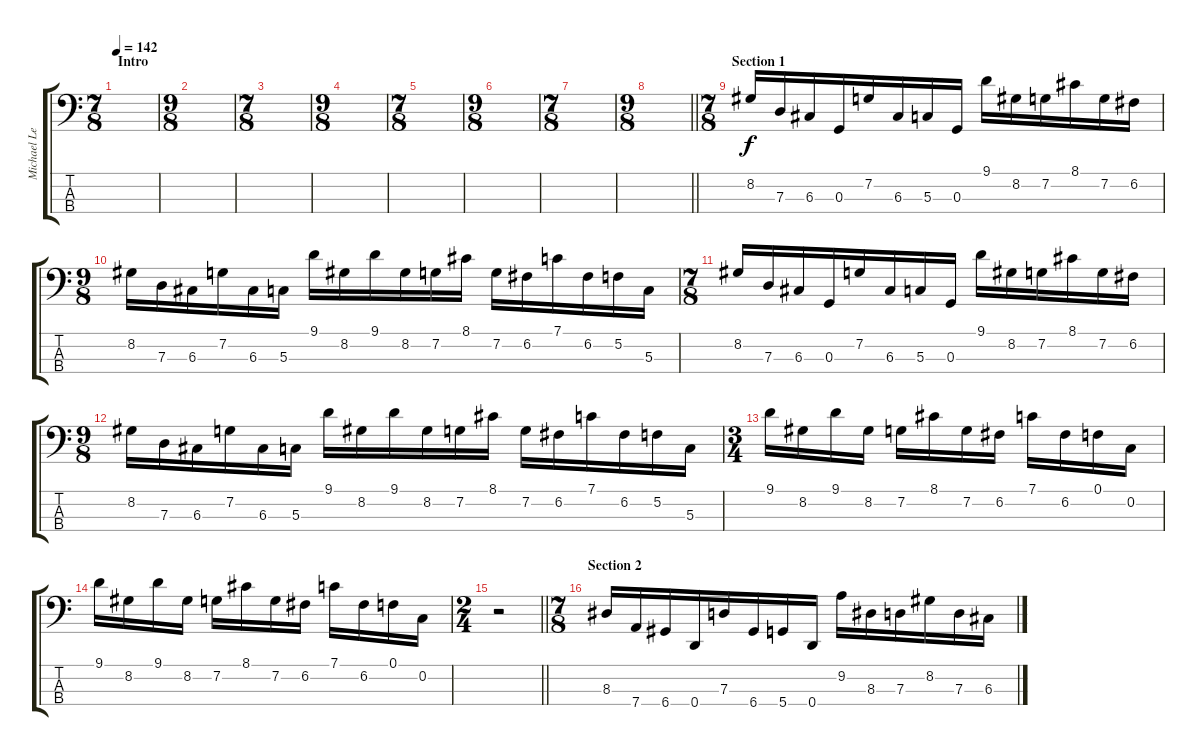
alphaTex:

\track ("Michael Lepond (bass)" "Michael Le") {instrument electricbassfinger}
\staff {score tabs}
\tuning (F2 C2 G1 D1) {hide}
\ts (7 8)
\section ("" "Intro")
\tempo 142
\clef f4
\ks c
|
\ts (9 8)
|
\ts (7 8)
|
\ts (9 8)
|
\ts (7 8)
|
\ts (9 8)
|
\ts (7 8)
|
\ts (9 8)
\barLineRight lightlight
|
\ts (7 8)
\section ("" "Section 1")
8.2.16 7.3.16 6.3.16 0.3.16 7.2.16 6.3.16 5.3.16 0.3.16 9.1.16 8.2.16 7.2.16 8.1.16 7.2.16 6.2.16 |
\ts (9 8)
8.2.16 7.3.16 6.3.16 7.2.16 6.3.16 5.3.16 9.1.16 8.2.16 9.1.16 8.2.16 7.2.16 8.1.16 7.2.16 6.2.16 7.1.16 6.2.16 5.2.16 5.3.16 |
\ts (7 8)
8.2.16 7.3.16 6.3.16 0.3.16 7.2.16 6.3.16 5.3.16 0.3.16 9.1.16 8.2.16 7.2.16 8.1.16 7.2.16 6.2.16 |
\ts (9 8)
8.2.16 7.3.16 6.3.16 7.2.16 6.3.16 5.3.16 9.1.16 8.2.16 9.1.16 8.2.16 7.2.16 8.1.16 7.2.16 6.2.16 7.1.16 6.2.16 5.2.16 5.3.16 |
\ts (3 4)
9.1.16 8.2.16 9.1.16 8.2.16 7.2.16 8.1.16 7.2.16 6.2.16 7.1.16 6.2.16 0.1.16 0.2.16 |
9.1.16 8.2.16 9.1.16 8.2.16 7.2.16 8.1.16 7.2.16 6.2.16 7.1.16 6.2.16 0.1.16 0.2.16 |
\ts (2 4)
\barLineRight lightlight
r.2 |
\ts (7 8)
\section ("" "Section 2")
8.3.16 7.4.16 6.4.16 0.4.16 7.3.16 6.4.16 5.4.16 0.4.16 9.2.16 8.3.16 7.3.16 8.2.16 7.3.16 6.3.16
